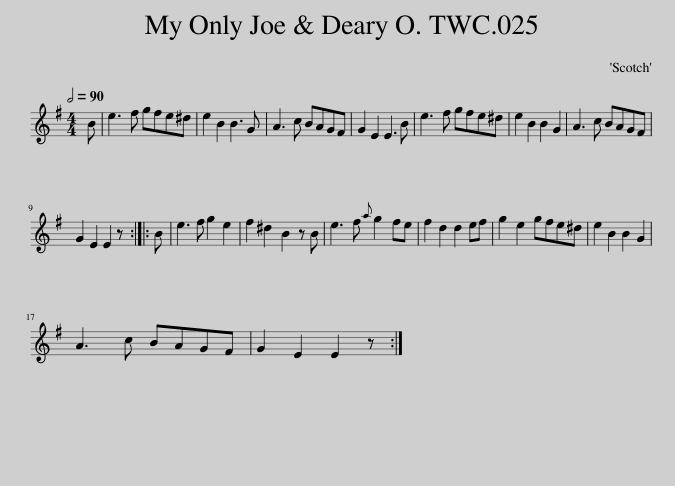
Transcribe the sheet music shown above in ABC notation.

X:1
L:1/8
Q:1/2=90
M:4/4
I:linebreak $
K:Emin
V:1 treble
V:1
 B | e3 f gfe^d | e2 B2 B3 G | A3 c BAGF | G2 E2 E3 B | %5
 e3 f gfe^d | e2 B2 B2 G2 | A3 c BAGF |$ G2 E2 E2 z :: B | %10
 e3 f g2 e2 | f2 ^d2 B2 z B | e3 f{a} g2 fe | f2 d2 d2 ef | g2 e2 gfe^d | %15
 e2 B2 B2 G2 |$ A3 c BAGF | G2 E2 E2 z :| %18
